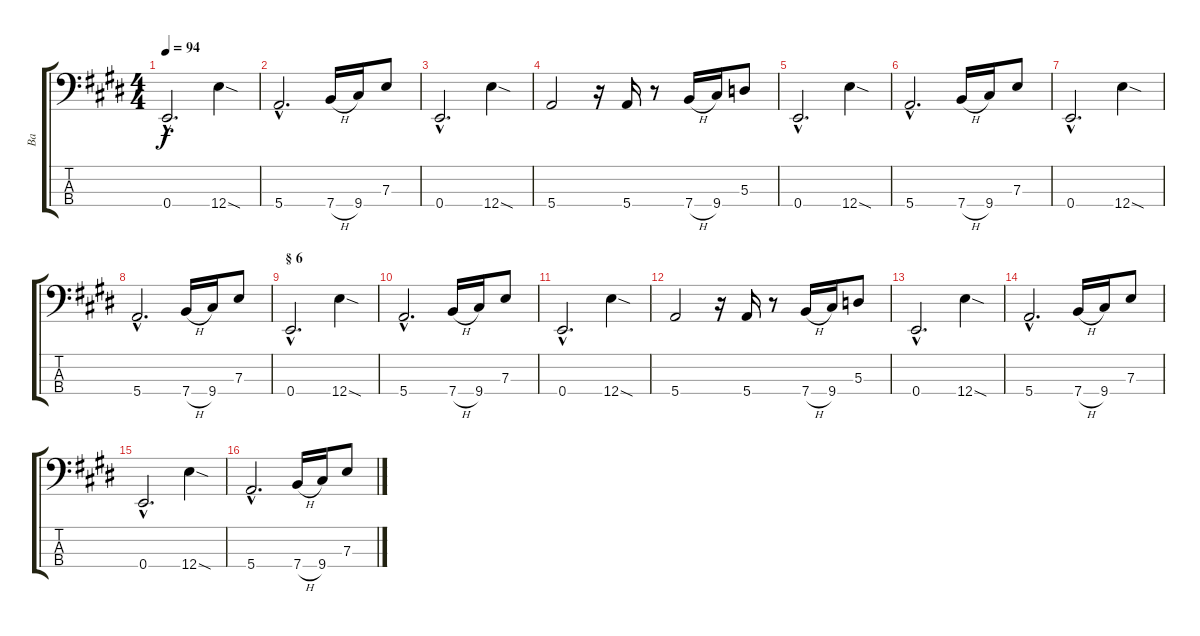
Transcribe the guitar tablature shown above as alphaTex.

\track ("Ba" "Ba") {instrument electricbassfinger}
\staff {score tabs}
\tuning (G2 D2 A1 E1) {hide}
\ts (4 4)
\tempo 94
\clef f4
\ks e
0.4{hac}.2{d dy f} 12.4{sod}.4 |
5.4{hac}.2{d} 7.4{h}.16 9.4.16 7.3.8 |
0.4{hac}.2{d} 12.4{sod}.4 |
5.4.2 r.16 5.4.16 r.8 7.4{h}.16 9.4.16 5.3.8 |
0.4{hac}.2{d} 12.4{sod}.4 |
5.4{hac}.2{d} 7.4{h}.16 9.4.16 7.3.8 |
0.4{hac}.2{d} 12.4{sod}.4 |
5.4{hac}.2{d} 7.4{h}.16 9.4.16 7.3.8 |
\section ("" "§ 6")
0.4{hac}.2{d} 12.4{sod}.4 |
5.4{hac}.2{d} 7.4{h}.16 9.4.16 7.3.8 |
0.4{hac}.2{d} 12.4{sod}.4 |
5.4.2 r.16 5.4.16 r.8 7.4{h}.16 9.4.16 5.3.8 |
0.4{hac}.2{d} 12.4{sod}.4 |
5.4{hac}.2{d} 7.4{h}.16 9.4.16 7.3.8 |
0.4{hac}.2{d} 12.4{sod}.4 |
5.4{hac}.2{d} 7.4{h}.16 9.4.16 7.3.8
